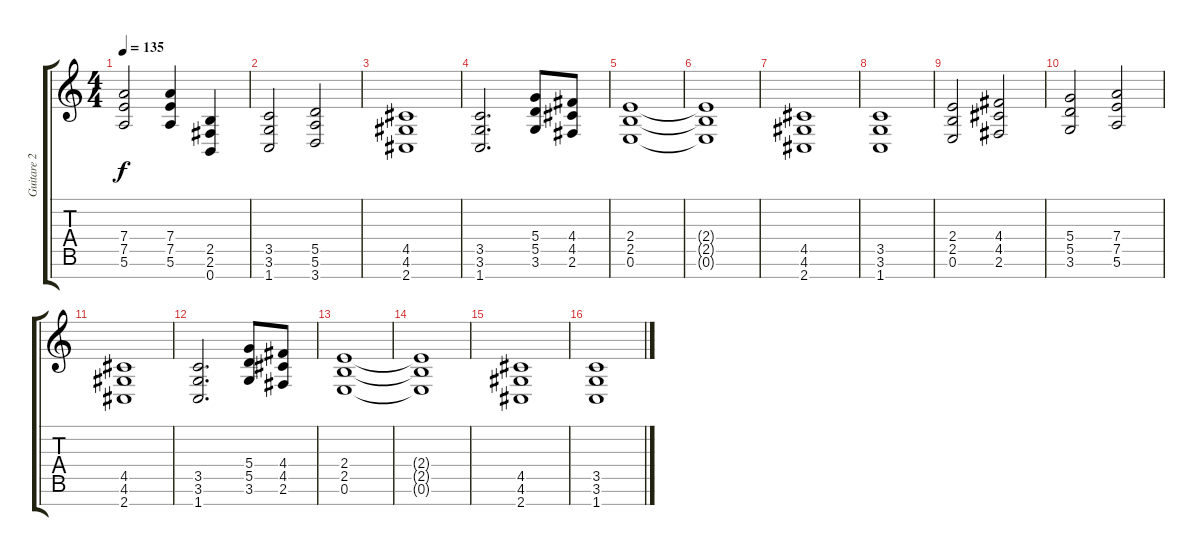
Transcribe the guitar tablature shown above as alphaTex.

\track ("Guitare 2" "Guitare 2") {instrument distortionguitar}
\staff {score tabs}
\tuning (E4 B3 G3 D3 A2 E2 B1) {hide}
\ts (4 4)
\tempo 135
\clef g2
\ks c
(7.4 7.5 5.6).2{dy f} (7.4 7.5 5.6).4 (2.5 2.6 0.7).4 |
(3.5 3.6 1.7).2 (5.5 5.6 3.7).2 |
(4.5 4.6 2.7).1 |
(3.5 3.6 1.7).2{d} (5.4 5.5 3.6).8 (4.4 4.5 2.6).8 |
(2.4 2.5 0.6).1 |
(2.4{t} 2.5{t} 0.6{t}).1 |
(4.5 4.6 2.7).1 |
(3.5 3.6 1.7).1 |
(2.4 2.5 0.6).2 (4.4 4.5 2.6).2 |
(5.4 5.5 3.6).2 (7.4 7.5 5.6).2 |
(4.5 4.6 2.7).1 |
(3.5 3.6 1.7).2{d} (5.4 5.5 3.6).8 (4.4 4.5 2.6).8 |
(2.4 2.5 0.6).1 |
(2.4{t} 2.5{t} 0.6{t}).1 |
(4.5 4.6 2.7).1 |
(3.5 3.6 1.7).1
